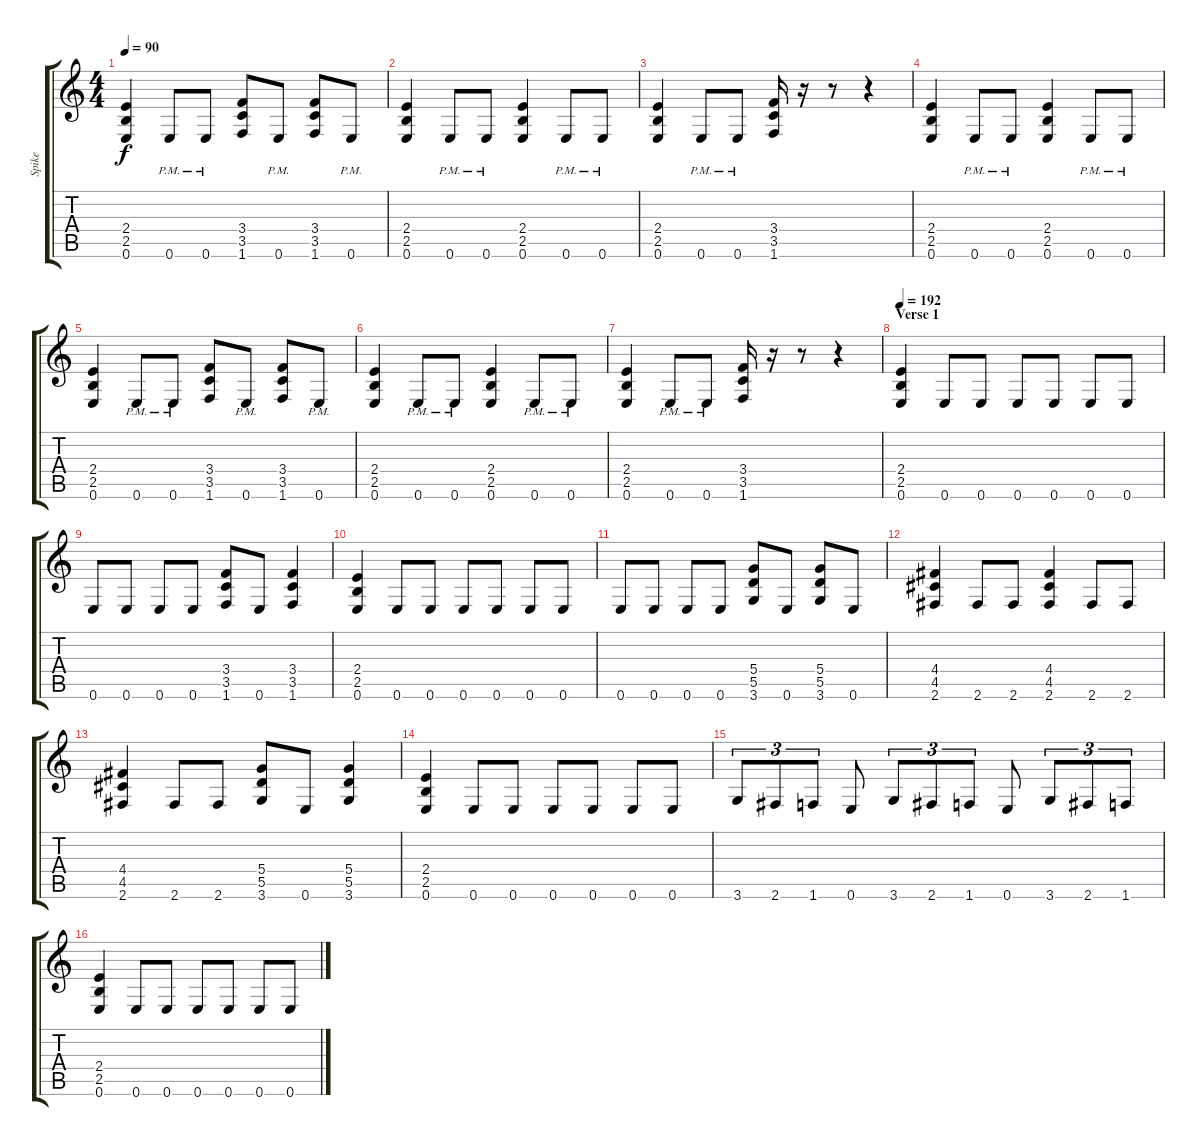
\track ("Spike" "Spike") {instrument distortionguitar}
\staff {score tabs}
\tuning (E4 B3 G3 D3 A2 E2) {hide}
\ts (4 4)
\tempo 90
\clef g2
\ks c
(2.4 2.5 0.6).4{dy f} 0.6{pm}.8 0.6{pm}.8 (3.4 3.5 1.6).8 0.6{pm}.8 (3.4 3.5 1.6).8 0.6{pm}.8 |
(2.4 2.5 0.6).4 0.6{pm}.8 0.6{pm}.8 (2.4 2.5 0.6).4 0.6{pm}.8 0.6{pm}.8 |
(2.4 2.5 0.6).4 0.6{pm}.8 0.6{pm}.8 (3.4 3.5 1.6).16 r.16 r.8 r.4 |
(2.4 2.5 0.6).4 0.6{pm}.8 0.6{pm}.8 (2.4 2.5 0.6).4 0.6{pm}.8 0.6{pm}.8 |
(2.4 2.5 0.6).4 0.6{pm}.8 0.6{pm}.8 (3.4 3.5 1.6).8 0.6{pm}.8 (3.4 3.5 1.6).8 0.6{pm}.8 |
(2.4 2.5 0.6).4 0.6{pm}.8 0.6{pm}.8 (2.4 2.5 0.6).4 0.6{pm}.8 0.6{pm}.8 |
(2.4 2.5 0.6).4 0.6{pm}.8 0.6{pm}.8 (3.4 3.5 1.6).16 r.16 r.8 r.4 |
\section ("" "Verse 1")
\tempo 192
(2.4 2.5 0.6).4 0.6.8 0.6.8 0.6.8 0.6.8 0.6.8 0.6.8 |
0.6.8 0.6.8 0.6.8 0.6.8 (3.4 3.5 1.6).8 0.6.8 (3.4 3.5 1.6).4 |
(2.4 2.5 0.6).4 0.6.8 0.6.8 0.6.8 0.6.8 0.6.8 0.6.8 |
0.6.8 0.6.8 0.6.8 0.6.8 (5.4 5.5 3.6).8 0.6.8 (5.4 5.5 3.6).8 0.6.8 |
(4.4 4.5 2.6).4 2.6.8 2.6.8 (4.4 4.5 2.6).4 2.6.8 2.6.8 |
(4.4 4.5 2.6).4 2.6.8 2.6.8 (5.4 5.5 3.6).8 0.6.8 (5.4 5.5 3.6).4 |
(2.4 2.5 0.6).4 0.6.8 0.6.8 0.6.8 0.6.8 0.6.8 0.6.8 |
3.6.8{tu (3 2)} 2.6.8{tu (3 2)} 1.6.8{tu (3 2)} 0.6.8 3.6.8{tu (3 2)} 2.6.8{tu (3 2)} 1.6.8{tu (3 2)} 0.6.8 3.6.8{tu (3 2)} 2.6.8{tu (3 2)} 1.6.8{tu (3 2)} |
(2.4 2.5 0.6).4 0.6.8 0.6.8 0.6.8 0.6.8 0.6.8 0.6.8
